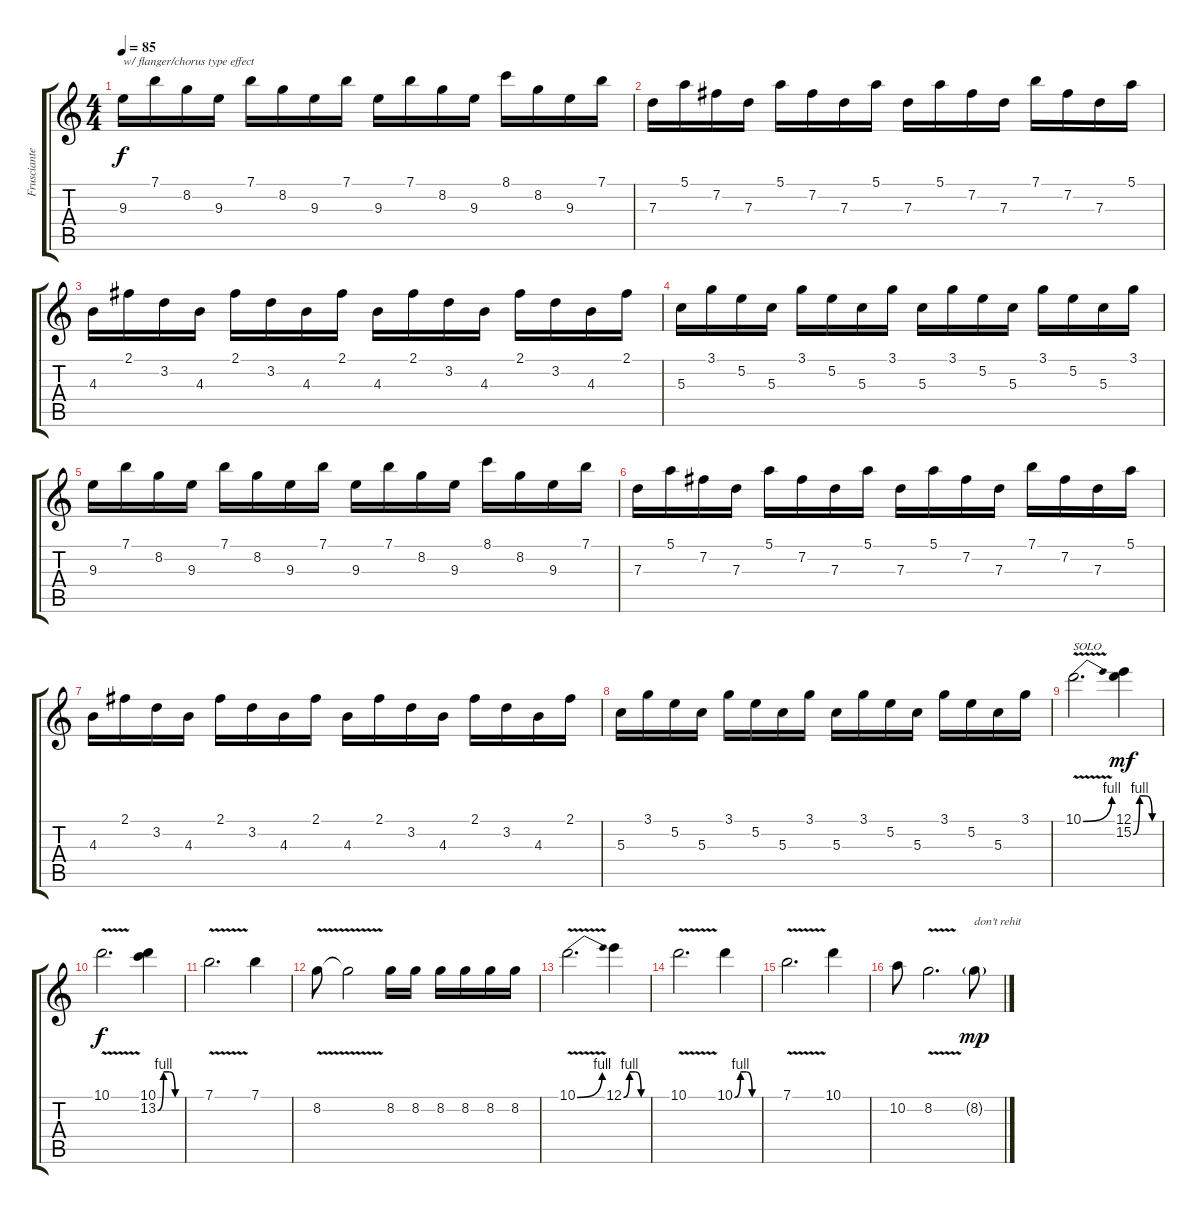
\track ("Frusciante - Guitar" "Frusciante") {instrument electricguitarclean}
\staff {score tabs}
\tuning (E4 B3 G3 D3 A2 E2) {hide}
\ts (4 4)
\tempo 85
\clef g2
\ks c
9.3.16{txt "w/ flanger/chorus type effect" dy f instrument fx8scifi} 7.1.16 8.2.16 9.3.16 7.1.16 8.2.16 9.3.16 7.1.16 9.3.16 7.1.16 8.2.16 9.3.16 8.1.16 8.2.16 9.3.16 7.1.16 |
7.3.16 5.1.16 7.2.16 7.3.16 5.1.16 7.2.16 7.3.16 5.1.16 7.3.16 5.1.16 7.2.16 7.3.16 7.1.16 7.2.16 7.3.16 5.1.16 |
4.3.16 2.1.16 3.2.16 4.3.16 2.1.16 3.2.16 4.3.16 2.1.16 4.3.16 2.1.16 3.2.16 4.3.16 2.1.16 3.2.16 4.3.16 2.1.16 |
5.3.16 3.1.16 5.2.16 5.3.16 3.1.16 5.2.16 5.3.16 3.1.16 5.3.16 3.1.16 5.2.16 5.3.16 3.1.16 5.2.16 5.3.16 3.1.16 |
9.3.16 7.1.16 8.2.16 9.3.16 7.1.16 8.2.16 9.3.16 7.1.16 9.3.16 7.1.16 8.2.16 9.3.16 8.1.16 8.2.16 9.3.16 7.1.16 |
7.3.16 5.1.16 7.2.16 7.3.16 5.1.16 7.2.16 7.3.16 5.1.16 7.3.16 5.1.16 7.2.16 7.3.16 7.1.16 7.2.16 7.3.16 5.1.16 |
4.3.16 2.1.16 3.2.16 4.3.16 2.1.16 3.2.16 4.3.16 2.1.16 4.3.16 2.1.16 3.2.16 4.3.16 2.1.16 3.2.16 4.3.16 2.1.16 |
5.3.16 3.1.16 5.2.16 5.3.16 3.1.16 5.2.16 5.3.16 3.1.16 5.3.16 3.1.16 5.2.16 5.3.16 3.1.16 5.2.16 5.3.16 3.1.16 |
10.1{be (bend 0 0 60 4) v}.2{d txt "SOLO" instrument overdrivenguitar} (12.1 15.2{be (custom 0 0 15 4 30 4 45 0 60 0)}).4{dy mf} |
10.1{v}.2{d dy f} (10.1 13.2{be (custom 0 0 15 4 30 4 45 0 60 0)}).4 |
7.1{v}.2{d} 7.1.4 |
8.2{v}.8 8.2{v t}.2 8.2.16 8.2.16 8.2.16 8.2.16 8.2.16 8.2.16 |
10.1{be (bend 0 0 60 4) v}.2{d} 12.1{be (custom 0 0 15 4 30 4 45 0 60 0)}.4 |
10.1{v}.2{d} 10.1{be (custom 0 0 15 4 30 4 45 0 60 0)}.4 |
7.1{v}.2{d} 10.1.4 |
10.2.8 8.2{v}.2{d} 8.2{g}.8{txt "don't rehit" dy mp}
